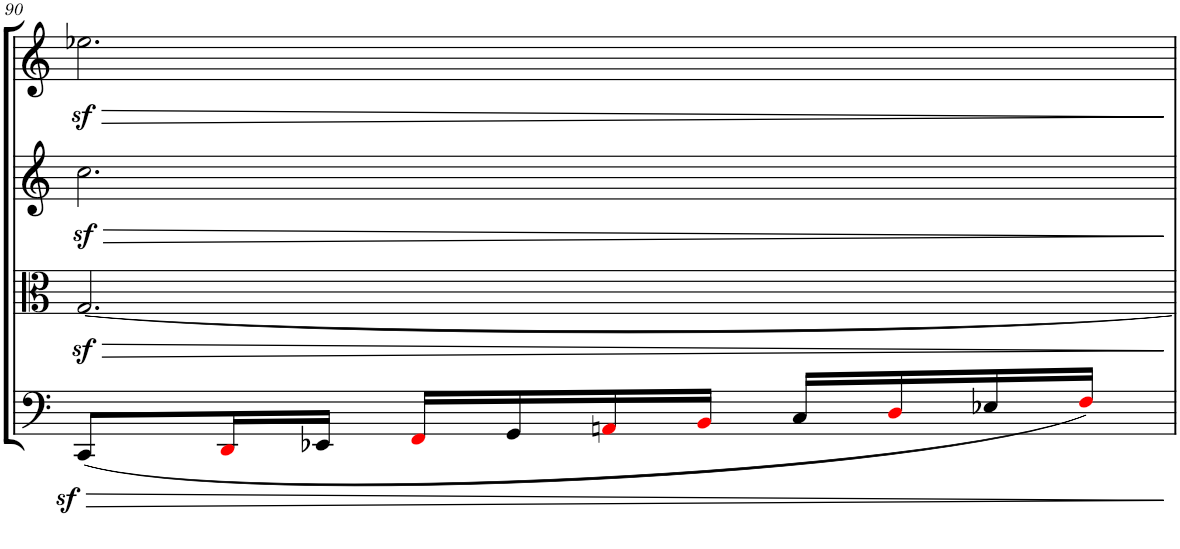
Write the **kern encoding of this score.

**kern	**dynam	**kern	**dynam	**kern	**dynam	**kern	**dynam
*part4	*part4	*part3	*part3	*part2	*part2	*part1	*part1
*staff4	*staff4	*staff3	*staff3	*staff2	*staff2	*staff1	*staff1
*I"Cello	*	*I"Viola	*	*I"2nd Violin	*	*I"1st Violin	*
*	*	*I'Vla	*	*I'Vln	*	*I'Vln	*
!!LO:PB:g=z
*clefF4	*	*clefC3	*	*clefG2	*	*clefG2	*
*k[]	*	*k[]	*	*k[]	*	*k[]	*
*C:	*	*C:	*	*C:	*	*C:	*
*M3/4	*	*M3/4	*	*M3/4	*	*M3/4	*
=90	=90	=90	=90	=90	=90	=90	=90
!	!LO:HP:b	!	!LO:HP:b	!	!LO:HP:b	!	!LO:HP:b
(8CCz</L	>	[2.Gz</	>	2.ccz<\	>	2.ee-Xz<\	>
16DDi/L	.	.	.	.	.	.	.
16EE-X/JJ	.	.	.	.	.	.	.
16FFi/LL	.	.	.	.	.	.	.
16GG/	.	.	.	.	.	.	.
16AAni/	.	.	.	.	.	.	.
16BBi/JJ	.	.	.	.	.	.	.
16C/LL	.	.	.	.	.	.	.
16Di/	.	.	.	.	.	.	.
16E-X/	.	.	.	.	.	.	.
16Fi/JJ)	.	.	.	.	.	.	.
.	]	.	]	.	]	.	]
=	=	=	=	=	=	=	=
*-	*-	*-	*-	*-	*-	*-	*-
